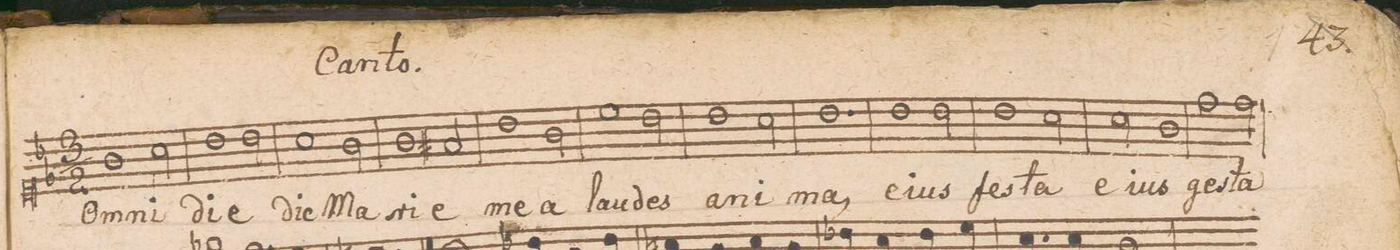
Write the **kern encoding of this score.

**kern	**text
*I"Canto.	*
*clefC1	*
*k[b-e-]	*
*M3/2	*
1g	Om-
*2\right	*
2a\	-ni
=2	=2
1b-	di-
2b-\	-e
=3	=3
1a	dic
2g\	Ma-
=4	=4
1g	-ri-
2f#X/	-e
=5	=5
1b-	me-
2g\	-a
=6	=6
1cc	lau-
2b-\	-des
=7	=7
1b-	a-
2a\	-ni-
=8	=8
1.b-	-ma,
=9	=9
1b-	e-
2b-\	-ius
=10	=10
1b-	fe-
2a\	-sta
=11	=11
2a\	e-
1g	-ius
=12	=12
1dd	ge-
2dd\	-sta
=13	=13
*-	*-
